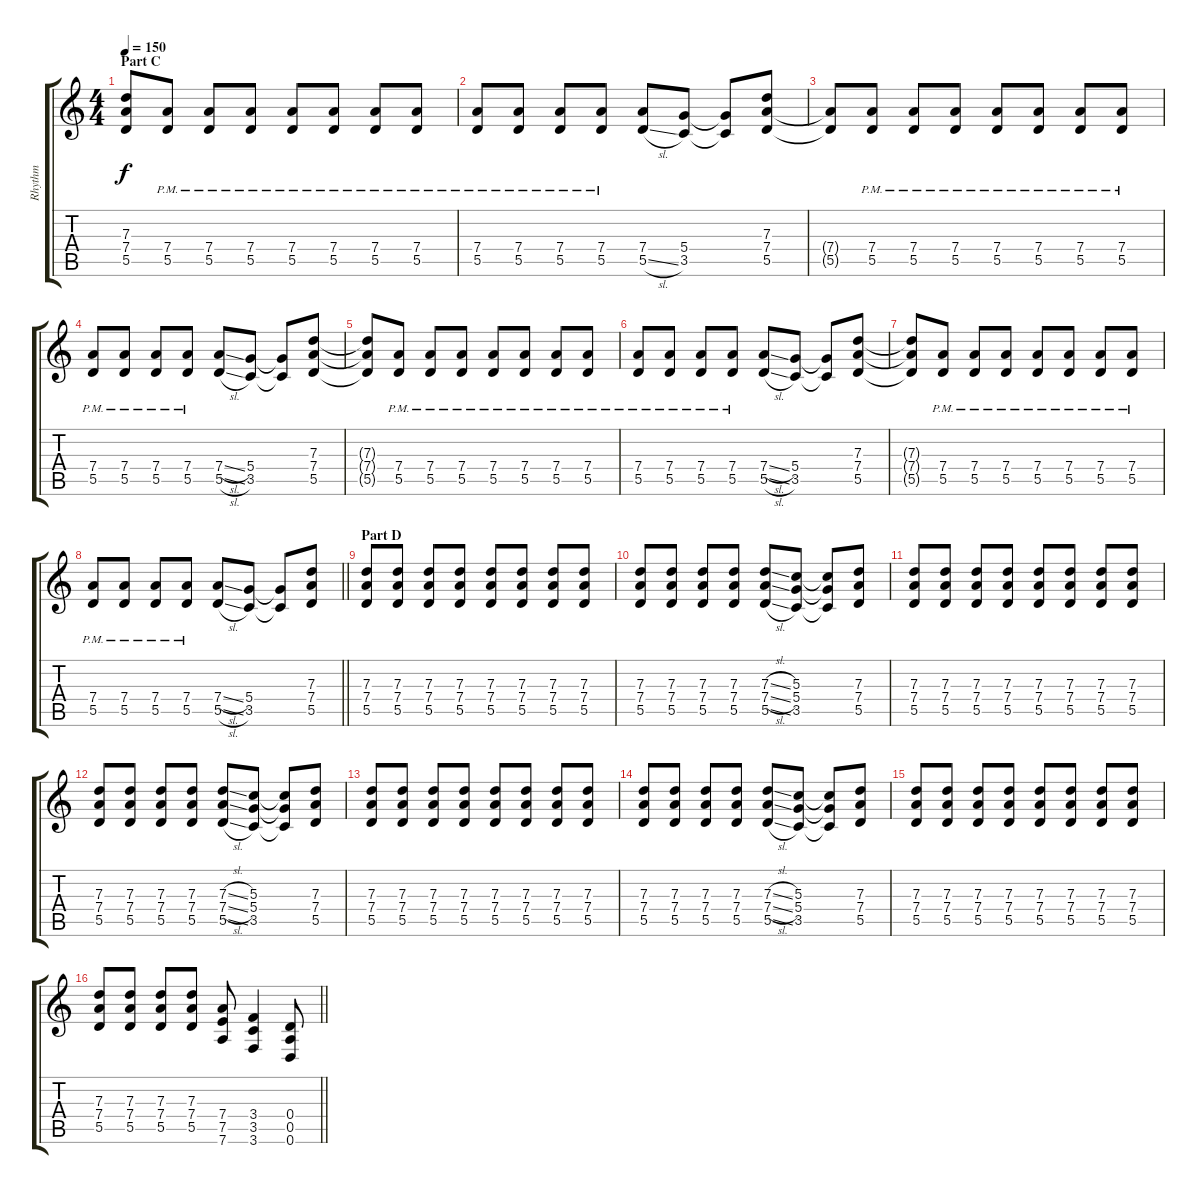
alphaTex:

\track ("Rhythm" "Rhythm") {instrument overdrivenguitar}
\staff {score tabs}
\tuning (E4 B3 G3 D3 A2 D2) {hide}
\ts (4 4)
\section ("" "Part C")
\tempo 150
\clef g2
\ks c
(7.3 7.4 5.5).8{dy f} (7.4{pm} 5.5{pm}).8 (7.4{pm} 5.5{pm}).8 (7.4{pm} 5.5{pm}).8 (7.4{pm} 5.5{pm}).8 (7.4{pm} 5.5{pm}).8 (7.4{pm} 5.5{pm}).8 (7.4{pm} 5.5{pm}).8 |
(7.4{pm} 5.5{pm}).8 (7.4{pm} 5.5{pm}).8 (7.4{pm} 5.5{pm}).8 (7.4{pm} 5.5{pm}).8 (7.4 5.5{sl}).8 (5.4 3.5).8 (5.4{t} 3.5{t}).8 (7.3 7.4 5.5).8 |
(7.4{t} 5.5{t}).8 (7.4{pm} 5.5{pm}).8 (7.4{pm} 5.5{pm}).8 (7.4{pm} 5.5{pm}).8 (7.4{pm} 5.5{pm}).8 (7.4{pm} 5.5{pm}).8 (7.4{pm} 5.5{pm}).8 (7.4{pm} 5.5{pm}).8 |
(7.4{pm} 5.5{pm}).8 (7.4{pm} 5.5{pm}).8 (7.4{pm} 5.5{pm}).8 (7.4{pm} 5.5{pm}).8 (7.4{sl} 5.5{sl}).8 (5.4 3.5).8 (5.4{t} 3.5{t}).8 (7.3 7.4 5.5).8 |
(7.3{t} 7.4{t} 5.5{t}).8 (7.4{pm} 5.5{pm}).8 (7.4{pm} 5.5{pm}).8 (7.4{pm} 5.5{pm}).8 (7.4{pm} 5.5{pm}).8 (7.4{pm} 5.5{pm}).8 (7.4{pm} 5.5{pm}).8 (7.4{pm} 5.5{pm}).8 |
(7.4{pm} 5.5{pm}).8 (7.4{pm} 5.5{pm}).8 (7.4{pm} 5.5{pm}).8 (7.4{pm} 5.5{pm}).8 (7.4{sl} 5.5{sl}).8 (5.4 3.5).8 (5.4{t} 3.5{t}).8 (7.3 7.4 5.5).8 |
(7.3{t} 7.4{t} 5.5{t}).8 (7.4{pm} 5.5{pm}).8 (7.4{pm} 5.5{pm}).8 (7.4{pm} 5.5{pm}).8 (7.4{pm} 5.5{pm}).8 (7.4{pm} 5.5{pm}).8 (7.4{pm} 5.5{pm}).8 (7.4{pm} 5.5{pm}).8 |
\barLineRight lightlight
(7.4{pm} 5.5{pm}).8 (7.4{pm} 5.5{pm}).8 (7.4{pm} 5.5{pm}).8 (7.4{pm} 5.5{pm}).8 (7.4{sl} 5.5{sl}).8 (5.4 3.5).8 (5.4{t} 3.5{t}).8 (7.3 7.4 5.5).8 |
\section ("" "Part D")
(7.3 7.4 5.5).8 (7.3 7.4 5.5).8 (7.3 7.4 5.5).8 (7.3 7.4 5.5).8 (7.3 7.4 5.5).8 (7.3 7.4 5.5).8 (7.3 7.4 5.5).8 (7.3 7.4 5.5).8 |
(7.3 7.4 5.5).8 (7.3 7.4 5.5).8 (7.3 7.4 5.5).8 (7.3 7.4 5.5).8 (7.3{sl} 7.4{sl} 5.5{sl}).8 (5.3 5.4 3.5).8 (5.3{t} 5.4{t} 3.5{t}).8 (7.3 7.4 5.5).8 |
(7.3 7.4 5.5).8 (7.3 7.4 5.5).8 (7.3 7.4 5.5).8 (7.3 7.4 5.5).8 (7.3 7.4 5.5).8 (7.3 7.4 5.5).8 (7.3 7.4 5.5).8 (7.3 7.4 5.5).8 |
(7.3 7.4 5.5).8 (7.3 7.4 5.5).8 (7.3 7.4 5.5).8 (7.3 7.4 5.5).8 (7.3{sl} 7.4{sl} 5.5{sl}).8 (5.3 5.4 3.5).8 (5.3{t} 5.4{t} 3.5{t}).8 (7.3 7.4 5.5).8 |
(7.3 7.4 5.5).8 (7.3 7.4 5.5).8 (7.3 7.4 5.5).8 (7.3 7.4 5.5).8 (7.3 7.4 5.5).8 (7.3 7.4 5.5).8 (7.3 7.4 5.5).8 (7.3 7.4 5.5).8 |
(7.3 7.4 5.5).8 (7.3 7.4 5.5).8 (7.3 7.4 5.5).8 (7.3 7.4 5.5).8 (7.3{sl} 7.4{sl} 5.5{sl}).8 (5.3 5.4 3.5).8 (5.3{t} 5.4{t} 3.5{t}).8 (7.3 7.4 5.5).8 |
(7.3 7.4 5.5).8 (7.3 7.4 5.5).8 (7.3 7.4 5.5).8 (7.3 7.4 5.5).8 (7.3 7.4 5.5).8 (7.3 7.4 5.5).8 (7.3 7.4 5.5).8 (7.3 7.4 5.5).8 |
\barLineRight lightlight
(7.3 7.4 5.5).8 (7.3 7.4 5.5).8 (7.3 7.4 5.5).8 (7.3 7.4 5.5).8 (7.4 7.5 7.6).8 (3.4 3.5 3.6).4 (0.4 0.5 0.6).8
